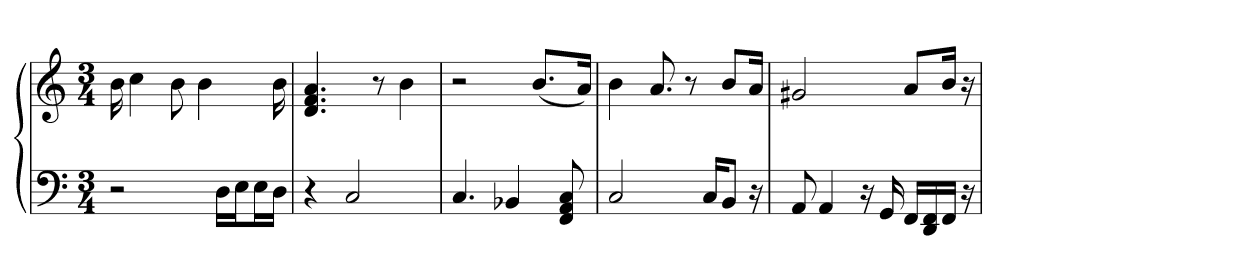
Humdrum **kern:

**kern	**kern
*part1	*part1
*staff2	*staff1
*clefF4	*clefG2
*k[]	*k[]
*M3/4	*M3/4
=1	=1
2r	16b
.	4cc
.	8b
.	4b
16D\LL	.
16E\J	.
16E\L	.
16D\JJ	16b
=2	=2
4r	4.d 4.f 4.a
2C	.
.	8r
.	4b
=3	=3
4.C	2r
4BB-X	.
.	(8.b/L
8FF 8AA 8C	.
.	16a/Jk)
=4	=4
2C	4b
.	8.a
.	8r
16C/KL	.
8BB/J	8b/L
16r	16a/Jk
=5	=5
8AA	2g#X
4AA	.
16r	.
16GG	.
16FF/LL	8a/L
16DD/ 16FF/	.
16FF/JJ	16b/Jk
16r	16r
=	=
*-	*-
